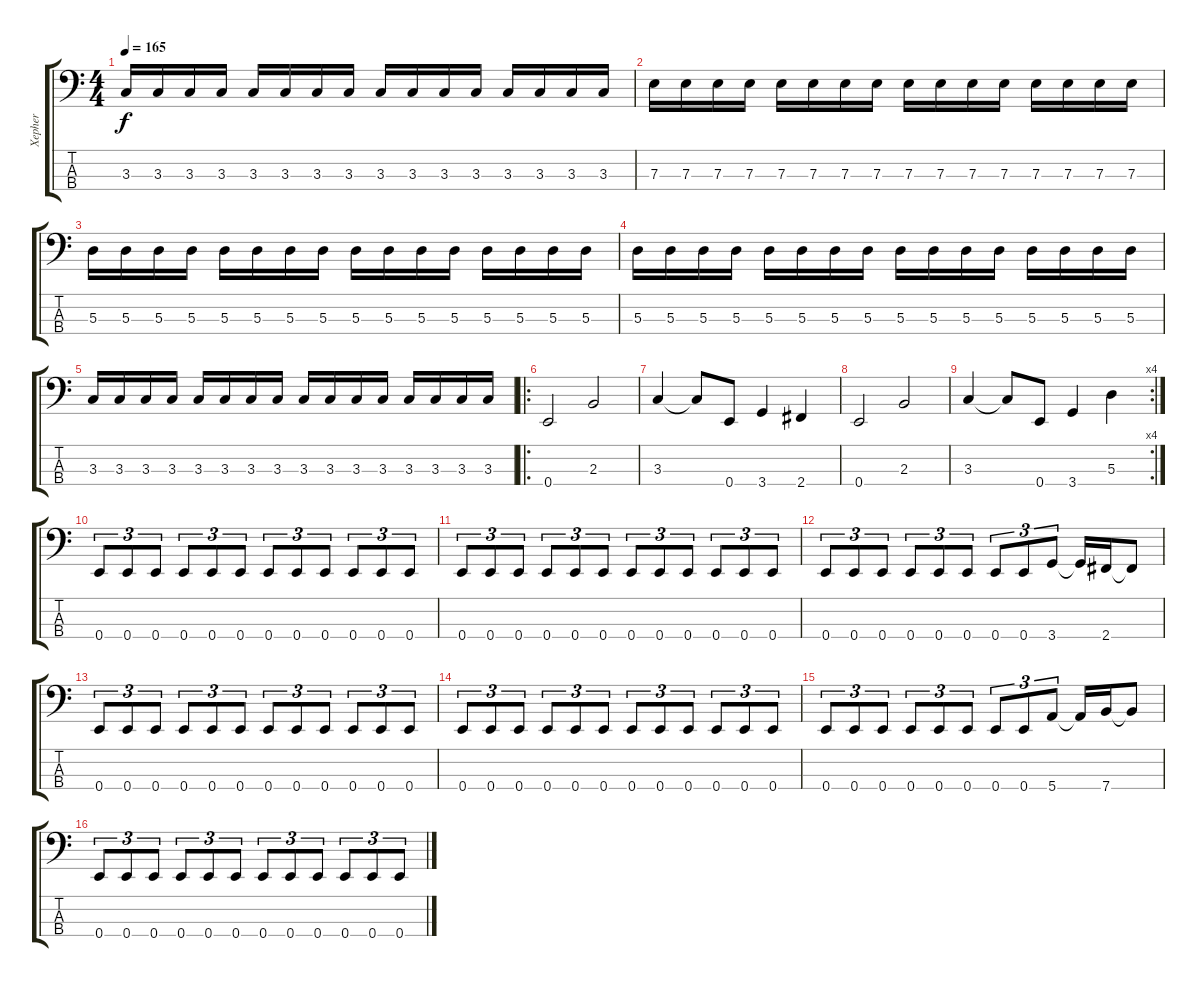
\track ("Xepher" "Xepher") {instrument electricbassfinger}
\staff {score tabs}
\tuning (G2 D2 A1 E1) {hide}
\ts (4 4)
\tempo 165
\clef f4
\ks c
3.3.16{dy f} 3.3.16 3.3.16 3.3.16 3.3.16 3.3.16 3.3.16 3.3.16 3.3.16 3.3.16 3.3.16 3.3.16 3.3.16 3.3.16 3.3.16 3.3.16 |
7.3.16 7.3.16 7.3.16 7.3.16 7.3.16 7.3.16 7.3.16 7.3.16 7.3.16 7.3.16 7.3.16 7.3.16 7.3.16 7.3.16 7.3.16 7.3.16 |
5.3.16 5.3.16 5.3.16 5.3.16 5.3.16 5.3.16 5.3.16 5.3.16 5.3.16 5.3.16 5.3.16 5.3.16 5.3.16 5.3.16 5.3.16 5.3.16 |
5.3.16 5.3.16 5.3.16 5.3.16 5.3.16 5.3.16 5.3.16 5.3.16 5.3.16 5.3.16 5.3.16 5.3.16 5.3.16 5.3.16 5.3.16 5.3.16 |
3.3.16 3.3.16 3.3.16 3.3.16 3.3.16 3.3.16 3.3.16 3.3.16 3.3.16 3.3.16 3.3.16 3.3.16 3.3.16 3.3.16 3.3.16 3.3.16 |
\ro
0.4.2 2.3.2 |
3.3.4 3.3{t}.8 0.4.8 3.4.4 2.4.4 |
0.4.2 2.3.2 |
\rc 4
3.3.4 3.3{t}.8 0.4.8 3.4.4 5.3.4 |
0.4.8{tu (3 2)} 0.4.8{tu (3 2)} 0.4.8{tu (3 2)} 0.4.8{tu (3 2)} 0.4.8{tu (3 2)} 0.4.8{tu (3 2)} 0.4.8{tu (3 2)} 0.4.8{tu (3 2)} 0.4.8{tu (3 2)} 0.4.8{tu (3 2)} 0.4.8{tu (3 2)} 0.4.8{tu (3 2)} |
0.4.8{tu (3 2)} 0.4.8{tu (3 2)} 0.4.8{tu (3 2)} 0.4.8{tu (3 2)} 0.4.8{tu (3 2)} 0.4.8{tu (3 2)} 0.4.8{tu (3 2)} 0.4.8{tu (3 2)} 0.4.8{tu (3 2)} 0.4.8{tu (3 2)} 0.4.8{tu (3 2)} 0.4.8{tu (3 2)} |
0.4.8{tu (3 2)} 0.4.8{tu (3 2)} 0.4.8{tu (3 2)} 0.4.8{tu (3 2)} 0.4.8{tu (3 2)} 0.4.8{tu (3 2)} 0.4.8{tu (3 2)} 0.4.8{tu (3 2)} 3.4.8{tu (3 2)} 3.4{t}.16 2.4.16 2.4{t}.8 |
0.4.8{tu (3 2)} 0.4.8{tu (3 2)} 0.4.8{tu (3 2)} 0.4.8{tu (3 2)} 0.4.8{tu (3 2)} 0.4.8{tu (3 2)} 0.4.8{tu (3 2)} 0.4.8{tu (3 2)} 0.4.8{tu (3 2)} 0.4.8{tu (3 2)} 0.4.8{tu (3 2)} 0.4.8{tu (3 2)} |
0.4.8{tu (3 2)} 0.4.8{tu (3 2)} 0.4.8{tu (3 2)} 0.4.8{tu (3 2)} 0.4.8{tu (3 2)} 0.4.8{tu (3 2)} 0.4.8{tu (3 2)} 0.4.8{tu (3 2)} 0.4.8{tu (3 2)} 0.4.8{tu (3 2)} 0.4.8{tu (3 2)} 0.4.8{tu (3 2)} |
0.4.8{tu (3 2)} 0.4.8{tu (3 2)} 0.4.8{tu (3 2)} 0.4.8{tu (3 2)} 0.4.8{tu (3 2)} 0.4.8{tu (3 2)} 0.4.8{tu (3 2)} 0.4.8{tu (3 2)} 5.4.8{tu (3 2)} 5.4{t}.16 7.4.16 7.4{t}.8 |
0.4.8{tu (3 2)} 0.4.8{tu (3 2)} 0.4.8{tu (3 2)} 0.4.8{tu (3 2)} 0.4.8{tu (3 2)} 0.4.8{tu (3 2)} 0.4.8{tu (3 2)} 0.4.8{tu (3 2)} 0.4.8{tu (3 2)} 0.4.8{tu (3 2)} 0.4.8{tu (3 2)} 0.4.8{tu (3 2)}
